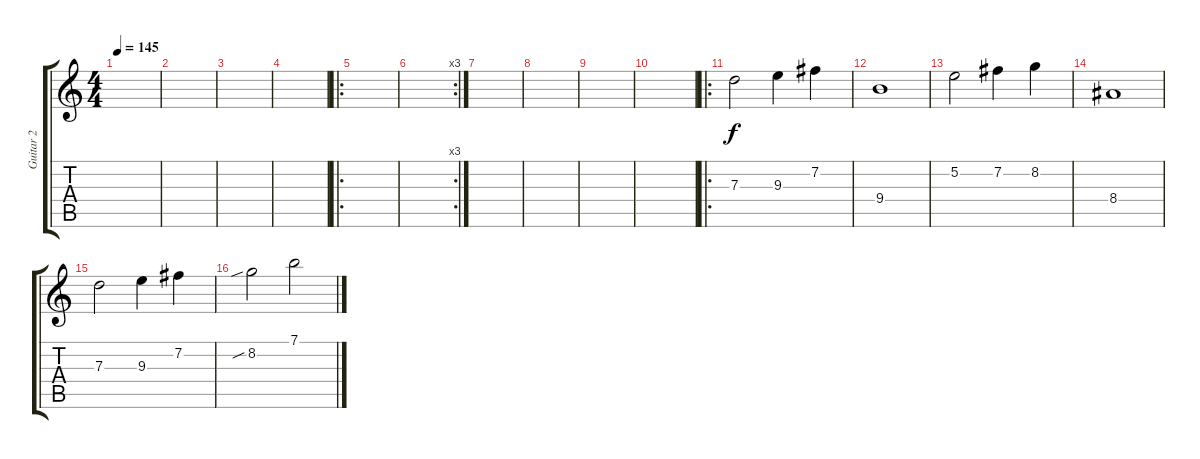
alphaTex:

\track ("Guitar 2" "Guitar 2") {instrument distortionguitar}
\staff {score tabs}
\tuning (E4 B3 G3 D3 A2 E2) {hide}
\ts (4 4)
\tempo 145
\clef g2
\ks c
|
|
|
|
\ro
|
\rc 3
|
|
|
|
|
\ro
7.3.2{balance 16} 9.3.4 7.2.4 |
9.4.1 |
5.2.2 7.2.4 8.2.4 |
8.4.1 |
7.3.2 9.3.4 7.2.4 |
8.2{sib}.2 7.1.2
